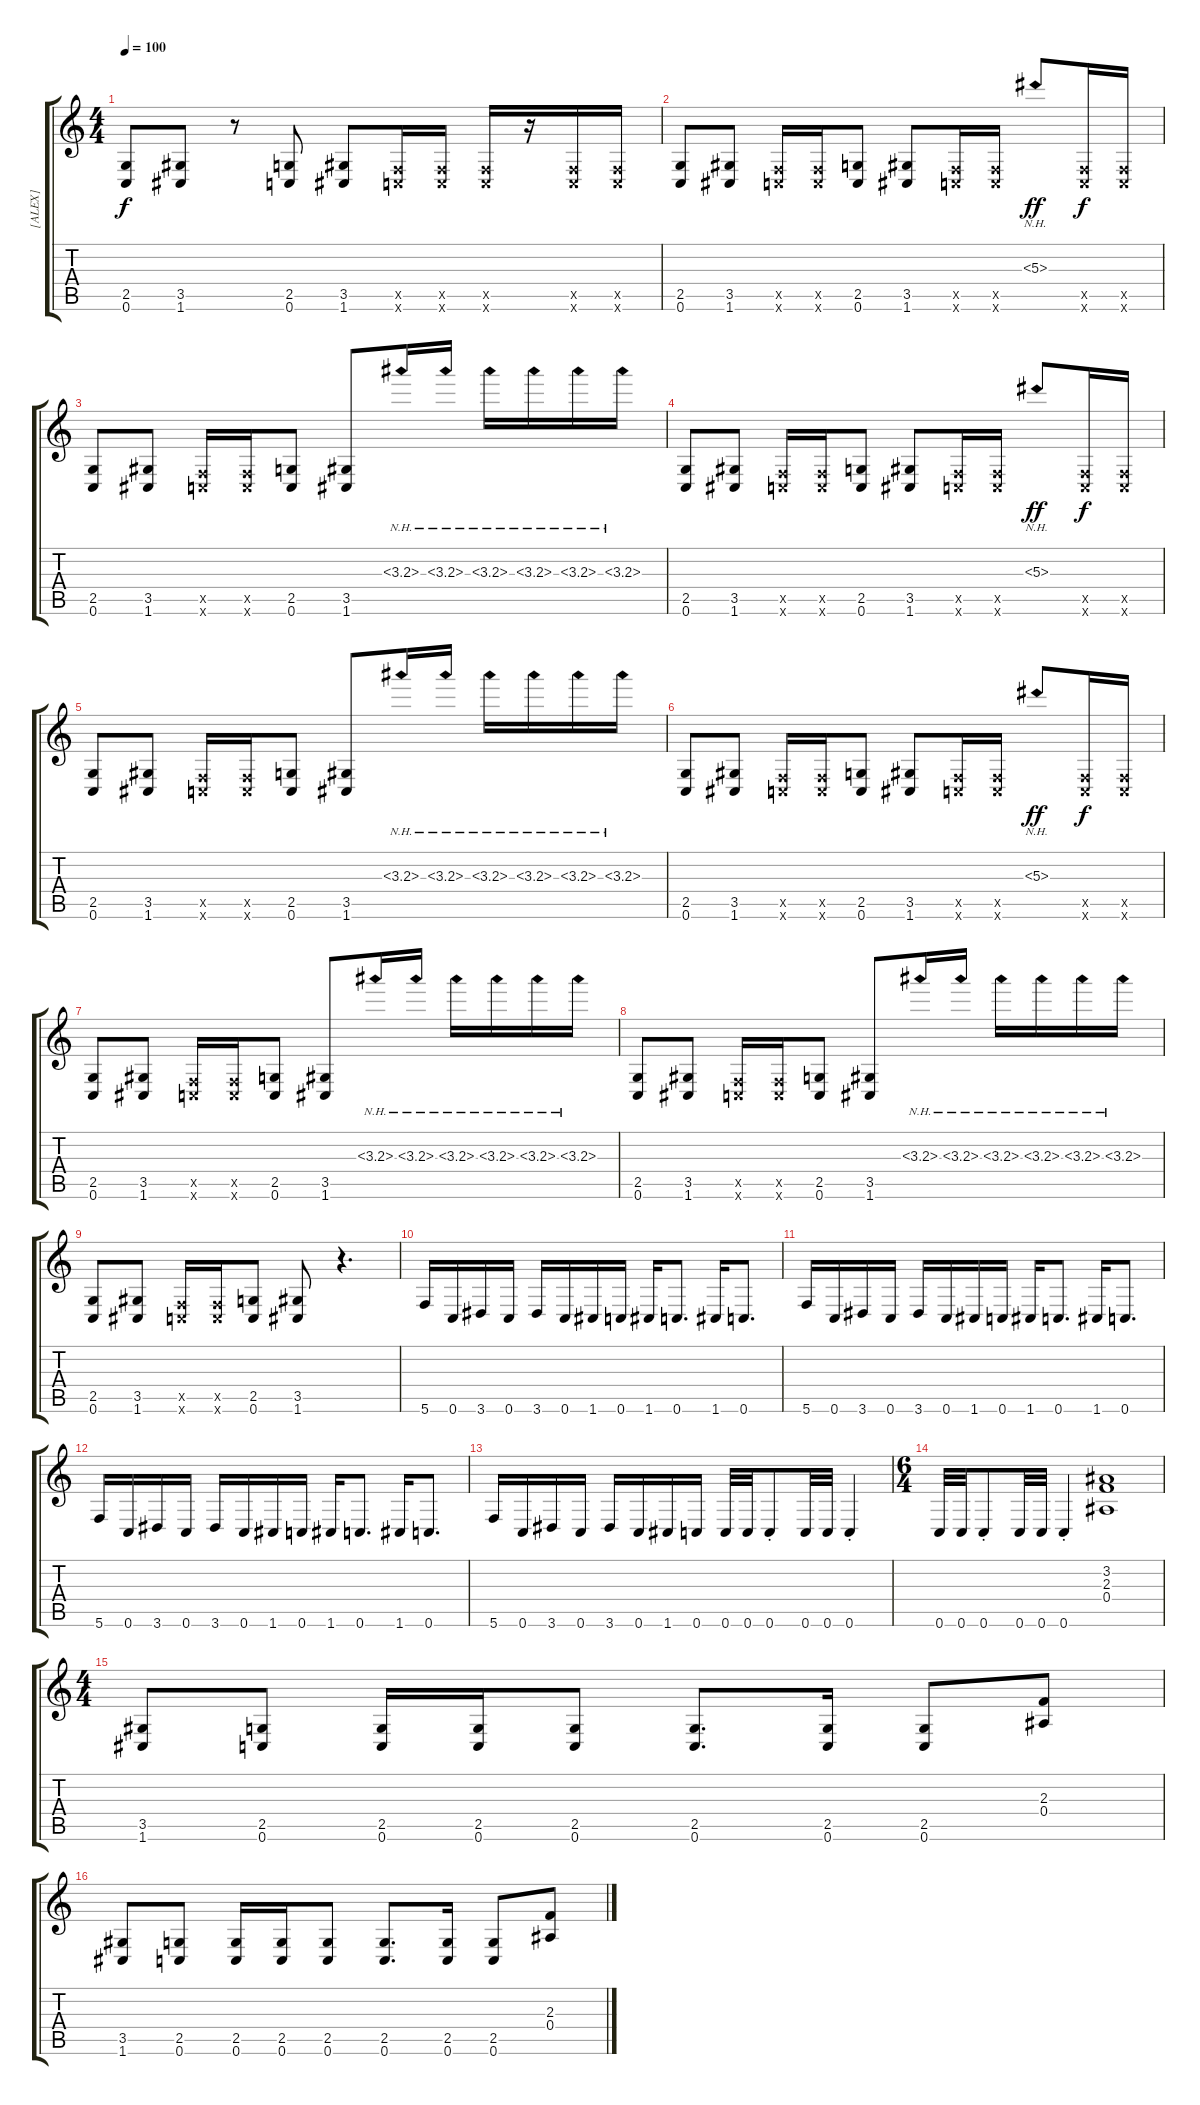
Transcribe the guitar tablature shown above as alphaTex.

\track ("[ALEX]" "[ALEX]") {instrument distortionguitar}
\staff {score tabs}
\tuning (C4 G3 Eb3 Bb2 F2 C2) {hide}
\ts (4 4)
\tempo 100
\clef g2
\ks c
(2.5 0.6).8{dy f} (3.5 1.6).8 r.8 (2.5 0.6).8 (3.5 1.6).8 (0.5{x} 0.6{x}).16 (0.5{x} 0.6{x}).16 (0.5{x} 0.6{x}).16 r.16 (0.5{x} 0.6{x}).16 (0.5{x} 0.6{x}).16 |
(2.5 0.6).8 (3.5 1.6).8 (0.5{x} 0.6{x}).16 (0.5{x} 0.6{x}).16 (2.5 0.6).8 (3.5 1.6).8 (0.5{x} 0.6{x}).16 (0.5{x} 0.6{x}).16 5.3{nh}.8{dy ff} (0.5{x} 0.6{x}).16{dy f} (0.5{x} 0.6{x}).16 |
(2.5 0.6).8 (3.5 1.6).8 (0.5{x} 0.6{x}).16 (0.5{x} 0.6{x}).16 (2.5 0.6).8 (3.5 1.6).8 3.3{nh}.16 3.3{nh}.16 3.3{nh}.16 3.3{nh}.16 3.3{nh}.16 3.3{nh}.16 |
(2.5 0.6).8 (3.5 1.6).8 (0.5{x} 0.6{x}).16 (0.5{x} 0.6{x}).16 (2.5 0.6).8 (3.5 1.6).8 (0.5{x} 0.6{x}).16 (0.5{x} 0.6{x}).16 5.3{nh}.8{dy ff} (0.5{x} 0.6{x}).16{dy f} (0.5{x} 0.6{x}).16 |
(2.5 0.6).8 (3.5 1.6).8 (0.5{x} 0.6{x}).16 (0.5{x} 0.6{x}).16 (2.5 0.6).8 (3.5 1.6).8 3.3{nh}.16 3.3{nh}.16 3.3{nh}.16 3.3{nh}.16 3.3{nh}.16 3.3{nh}.16 |
(2.5 0.6).8 (3.5 1.6).8 (0.5{x} 0.6{x}).16 (0.5{x} 0.6{x}).16 (2.5 0.6).8 (3.5 1.6).8 (0.5{x} 0.6{x}).16 (0.5{x} 0.6{x}).16 5.3{nh}.8{dy ff} (0.5{x} 0.6{x}).16{dy f} (0.5{x} 0.6{x}).16 |
(2.5 0.6).8 (3.5 1.6).8 (0.5{x} 0.6{x}).16 (0.5{x} 0.6{x}).16 (2.5 0.6).8 (3.5 1.6).8 3.3{nh}.16 3.3{nh}.16 3.3{nh}.16 3.3{nh}.16 3.3{nh}.16 3.3{nh}.16 |
(2.5 0.6).8 (3.5 1.6).8 (0.5{x} 0.6{x}).16 (0.5{x} 0.6{x}).16 (2.5 0.6).8 (3.5 1.6).8 3.3{nh}.16 3.3{nh}.16 3.3{nh}.16 3.3{nh}.16 3.3{nh}.16 3.3{nh}.16 |
(2.5 0.6).8 (3.5 1.6).8 (0.5{x} 0.6{x}).16 (0.5{x} 0.6{x}).16 (2.5 0.6).8 (3.5 1.6).8 r.4{d} |
5.6.16 0.6.16 3.6.16 0.6.16 3.6.16 0.6.16 1.6.16 0.6.16 1.6.16 0.6.8{d} 1.6.16 0.6.8{d} |
5.6.16 0.6.16 3.6.16 0.6.16 3.6.16 0.6.16 1.6.16 0.6.16 1.6.16 0.6.8{d} 1.6.16 0.6.8{d} |
5.6.16 0.6.16 3.6.16 0.6.16 3.6.16 0.6.16 1.6.16 0.6.16 1.6.16 0.6.8{d} 1.6.16 0.6.8{d} |
5.6.16 0.6.16 3.6.16 0.6.16 3.6.16 0.6.16 1.6.16 0.6.16 0.6.32 0.6.32 0.6{st}.8 0.6.32 0.6.32 0.6{st}.4 |
\ts (6 4)
0.6.32 0.6.32 0.6{st}.8 0.6.32 0.6.32 0.6{st}.4 (3.2 2.3 0.4).1 |
\ts (4 4)
(3.5 1.6).8 (2.5 0.6).8 (2.5 0.6).16 (2.5 0.6).16 (2.5 0.6).8 (2.5 0.6).8{d} (2.5 0.6).16 (2.5 0.6).8 (2.3 0.4).8 |
(3.5 1.6).8 (2.5 0.6).8 (2.5 0.6).16 (2.5 0.6).16 (2.5 0.6).8 (2.5 0.6).8{d} (2.5 0.6).16 (2.5 0.6).8 (2.3 0.4).8
